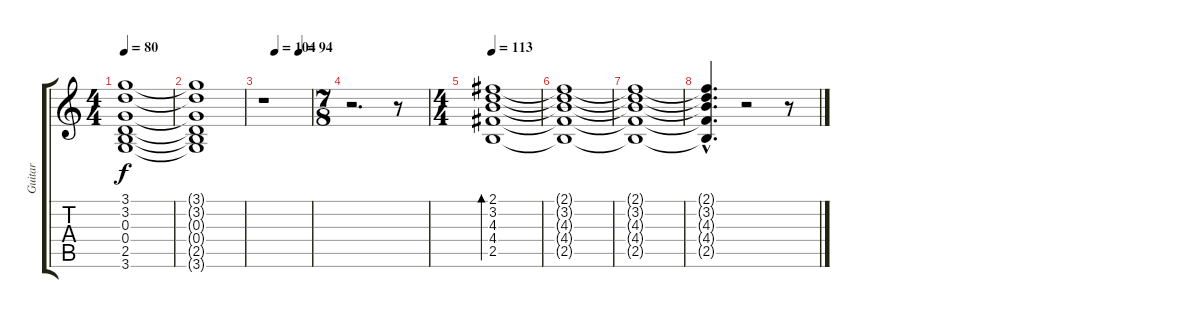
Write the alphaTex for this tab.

\track ("Guitar" "Guitar") {instrument overdrivenguitar}
\staff {score tabs}
\tuning (E4 B3 G3 D3 A2 E2) {hide}
\ts (4 4)
\tempo 80
\clef g2
\ks c
(3.1 3.2 0.3 0.4 2.5 3.6).1{dy f} |
(3.1{t} 3.2{t} 0.3{t} 0.4{t} 2.5{t} 3.6{t}).1 |
\tempo (104 0.25)
\tempo (94 0.75)
r.1 |
\ts (7 8)
r.2{d} r.8 |
\ts (4 4)
\tempo 113
(2.1 3.2 4.3 4.4 2.5).1{bd 480} |
(2.1{t} 3.2{t} 4.3{t} 4.4{t} 2.5{t}).1 |
(2.1{t} 3.2{t} 4.3{t} 4.4{t} 2.5{t}).1 |
(2.1{hac t} 3.2{hac t} 4.3{hac t} 4.4{hac t} 2.5{hac t}).4{d} r.2 r.8
